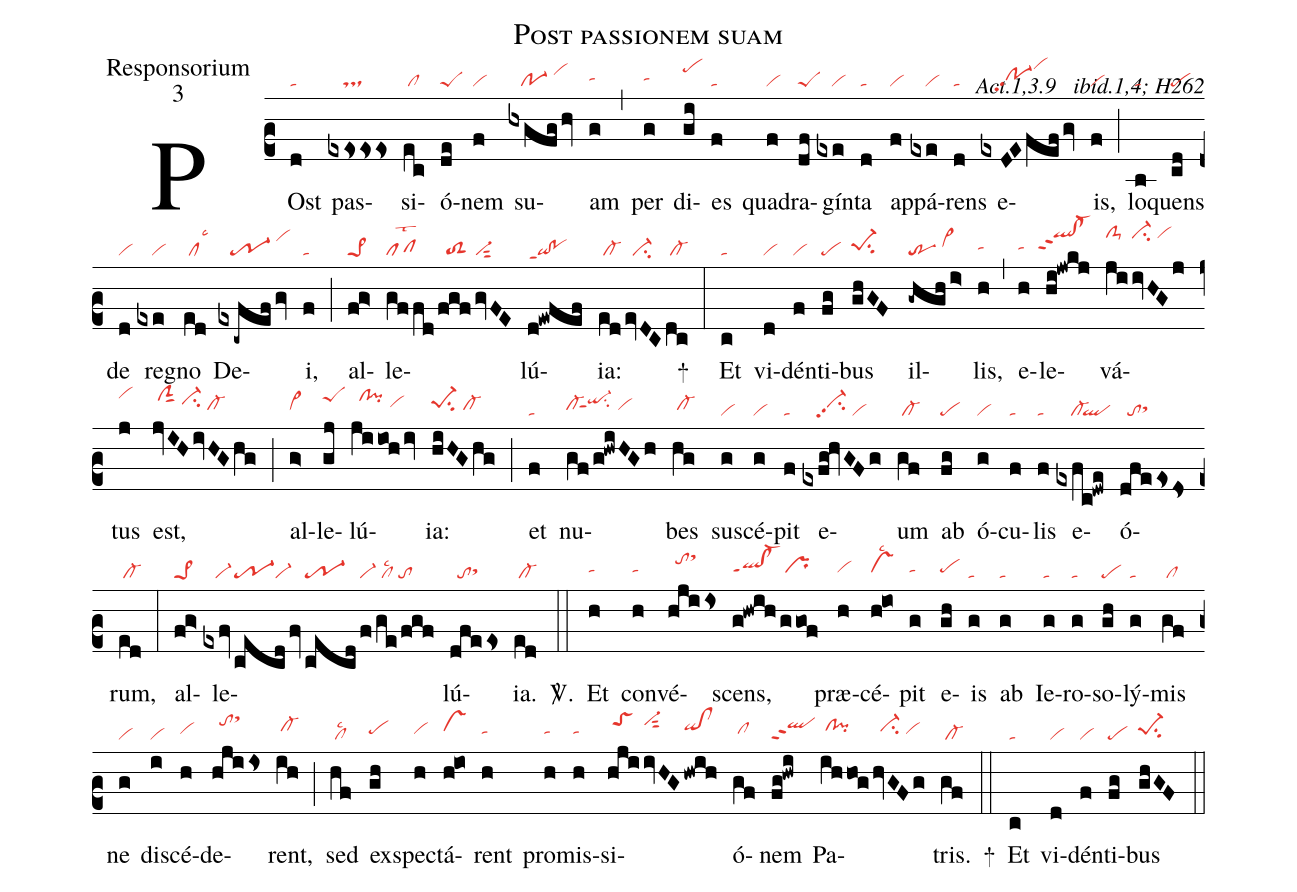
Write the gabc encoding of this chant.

name:Post passionem suam;
office-part:Responsorium;
mode:3;
commentary:ꝶ Act.1,3.9 ꝟ ibid.1,4; H262;
nabc-lines:1;
%%
(c2)
POst(d|ta) pas(exesss|////ts)si(ec|/cl)ó(de|peS)nem(f|vi) su(hxgfg/hv|///po-1/vihj)am(g|tahh) (,)
per(g|tahh) di(gi|pehk)es(f|ta) qua(f|vi)dra(df|peS)gín(exe|////vi)ta(d|ta)
ap(f|vi)pá(exe|////vi)rens(d|ta) e(exDEfef/gv|////po-1hhpp2vihl)is,(f|vi) (;)
lo(b|ta)quens(cd|pe) de(d|vi) re(exe|////vi)gno(ed|/cllsc3) De(ex-cfef/gv|///tr-1/vihk)i,(f|ta) (;)
al(fg>|pe>1)le(gf/fd|pflst2|/fgf|//toS2|gvFE|vi-sut2)lú(d!ewfef|qi!poppt1)ia:(ed|/cl-|evDC|//ci-|dc|/cl-) +(:)
Et(c|ta) vi(d|vi)dén(f|vi)ti(fg|pe)bus(ghGF|pe-1hhsu2) il(-ghgh/i>|tr/vi>hi)lis,(h|tahh) (,)
e(h|tahh)le(hi!jwkj|``qlhl!cl-hlppt2)vá(ji|clS-hl|ivHGj|ci-hl/vihl)tus(j|vihl) est,(jvIHivHGhg|/ciGhk/ci-hj/cl-hh) (;)
al(g>|cl~hh)le(gj|peShk)lú(ji/ioh/iv|//clhk!pihk/vihi)ia:(hiHGhg|pe-1hisu2/cl-hh) (;)
et(f|ta) nu(gf/g!hwiHGh|cl-hh``qi-hjppt1su2/vihh)bes(hg|/cl-hh)
su(g|vi)scé(g|vi)pit(f|ta) e(exfg!hvGFg|////vi-hipp2su2/vi)um(gf|/cl-)
ab(fg|pe) ó(g|vi)cu(f|ta)lis(f|ta) e(exfc!dwe|////cl-``ql)ó(dfees/ds|//tosthh)rum,(ed|/cl-) (:)
al(fg>|pe>1)le(exfv|///vi-|cecd/fv|tr-1vi-|cecd|tr-1|f/ge/fgf|vi-/cllsc2/to)lú(dfees|//tosthh)ia.(ed|/cl-) <sp>V/</sp>.(::)
Et(h|tahh) con(h|tahh)vé(hjiis|//tohksthm)scens,(g!hwih|qlhh!cl-hhppt1|ggof|/prhh)
præ(h|vihh)cé(h!io|vshhlsc2)pit(g|tahh) e(gh|pehh)is(g|ta)
ab(g|ta) Ie(g|ta)ro(g|ta)so(gh|pe)lý(g|ta)mis(gf|/cl) ne(g|vi) di(i|vi)scé(h|vihh)de(hjiis|//tohksthm)rent,(ih|/cl-hi) (;)
sed(hf|/cllsc2) ex(gh|pehh)spe(h|vihh)ctá(h!io|vshi)rent(h|tahh)
pro(h|tahh)mis(h|tahh)si(hji|/toShk|ivHG|vi-hksut2|hwih|qihi!clhi)ó(gf|/clhh)nem(fg!hwi|qlhjppt2)
Pa(ih/hog|/clhi!pihi|hvGFg|//ci-hi/vihh)tris.(gf|/cl-) +(::)
Et(c|ta) vi(d|vi)dén(f|vi)ti(fg|pe)bus(ghGF|pe-1hhsu2) (::)
